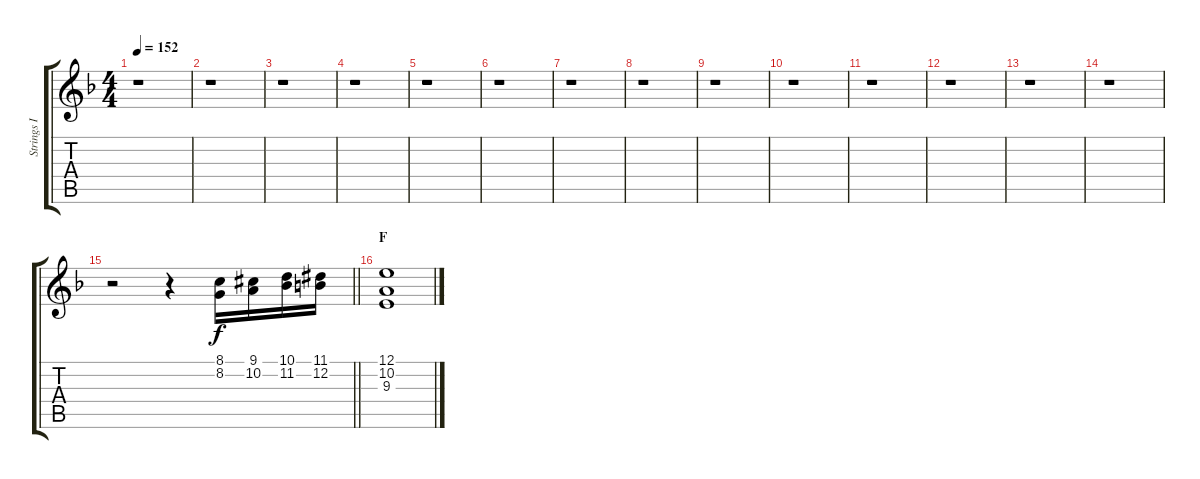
\track ("Strings I" "Strings I") {instrument stringensemble1}
\staff {score tabs}
\tuning (E4 B3 G3 D3 A2 E2) {hide}
\ts (4 4)
\tempo 152
\clef g2
\ks f
r.1{dy f} |
r.1 |
r.1 |
r.1 |
r.1 |
r.1 |
r.1 |
r.1 |
r.1 |
r.1 |
r.1 |
r.1 |
r.1 |
r.1 |
\barLineRight lightlight
r.2 r.4 (8.1 8.2).16 (9.1{acc #} 10.2).16 (10.1 11.2).16 (11.1{acc #} 12.2).16 |
\section ("" "F")
(12.1 10.2 9.3).1
